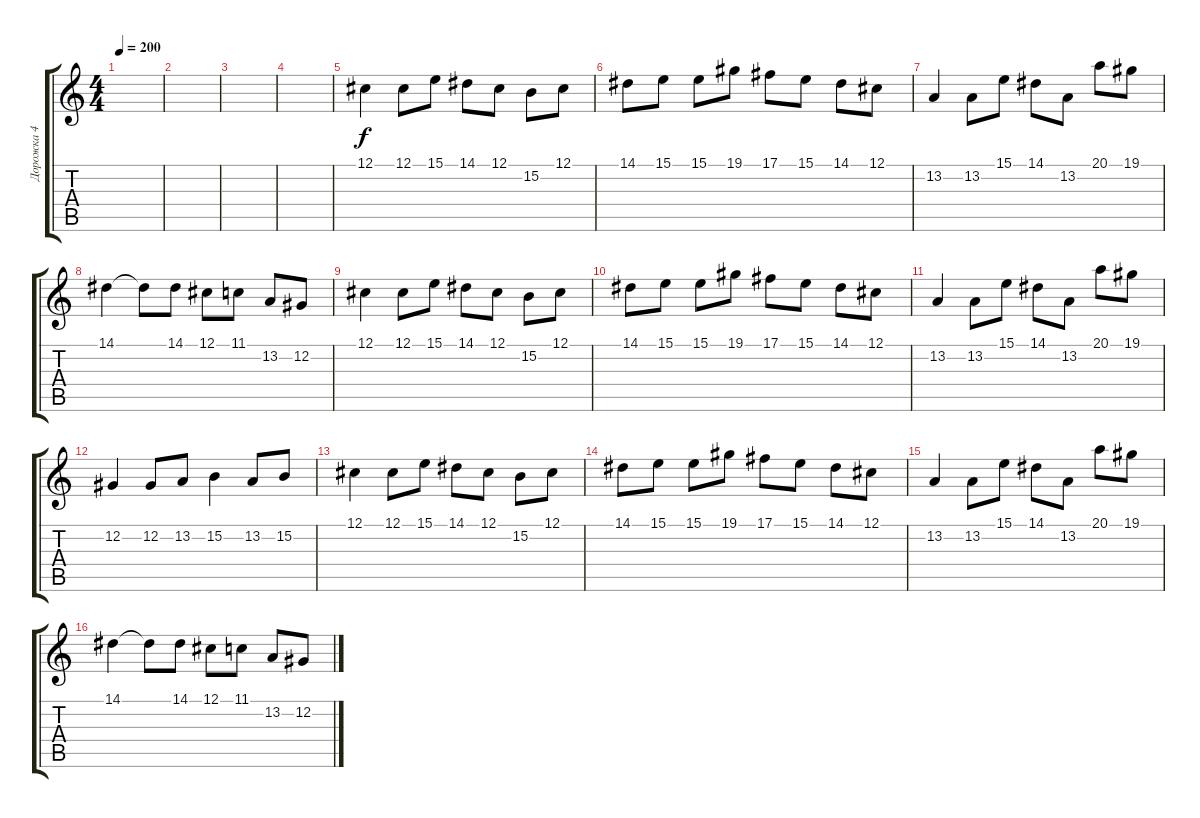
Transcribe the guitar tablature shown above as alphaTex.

\track ("Дорожка 4" "Дорожка 4") {instrument tremolostrings}
\staff {score tabs}
\tuning (Db4 Ab3 E3 B2 Gb2 Db2) {hide}
\ts (4 4)
\tempo 200
\clef g2
\ks c
|
|
|
|
12.1.4{instrument lead1square} 12.1.8 15.1.8 14.1.8 12.1.8 15.2.8 12.1.8 |
14.1.8 15.1.8 15.1.8 19.1.8 17.1.8 15.1.8 14.1.8 12.1.8 |
13.2.4 13.2.8 15.1.8 14.1.8 13.2.8 20.1.8 19.1.8 |
14.1.4 14.1{t}.8 14.1.8 12.1.8 11.1.8 13.2.8 12.2.8 |
12.1.4{instrument lead1square} 12.1.8 15.1.8 14.1.8 12.1.8 15.2.8 12.1.8 |
14.1.8 15.1.8 15.1.8 19.1.8 17.1.8 15.1.8 14.1.8 12.1.8 |
13.2.4 13.2.8 15.1.8 14.1.8 13.2.8 20.1.8 19.1.8 |
12.2.4 12.2.8 13.2.8 15.2.4 13.2.8 15.2.8 |
12.1.4{instrument lead1square} 12.1.8 15.1.8 14.1.8 12.1.8 15.2.8 12.1.8 |
14.1.8 15.1.8 15.1.8 19.1.8 17.1.8 15.1.8 14.1.8 12.1.8 |
13.2.4 13.2.8 15.1.8 14.1.8 13.2.8 20.1.8 19.1.8 |
14.1.4 14.1{t}.8 14.1.8 12.1.8 11.1.8 13.2.8 12.2.8
